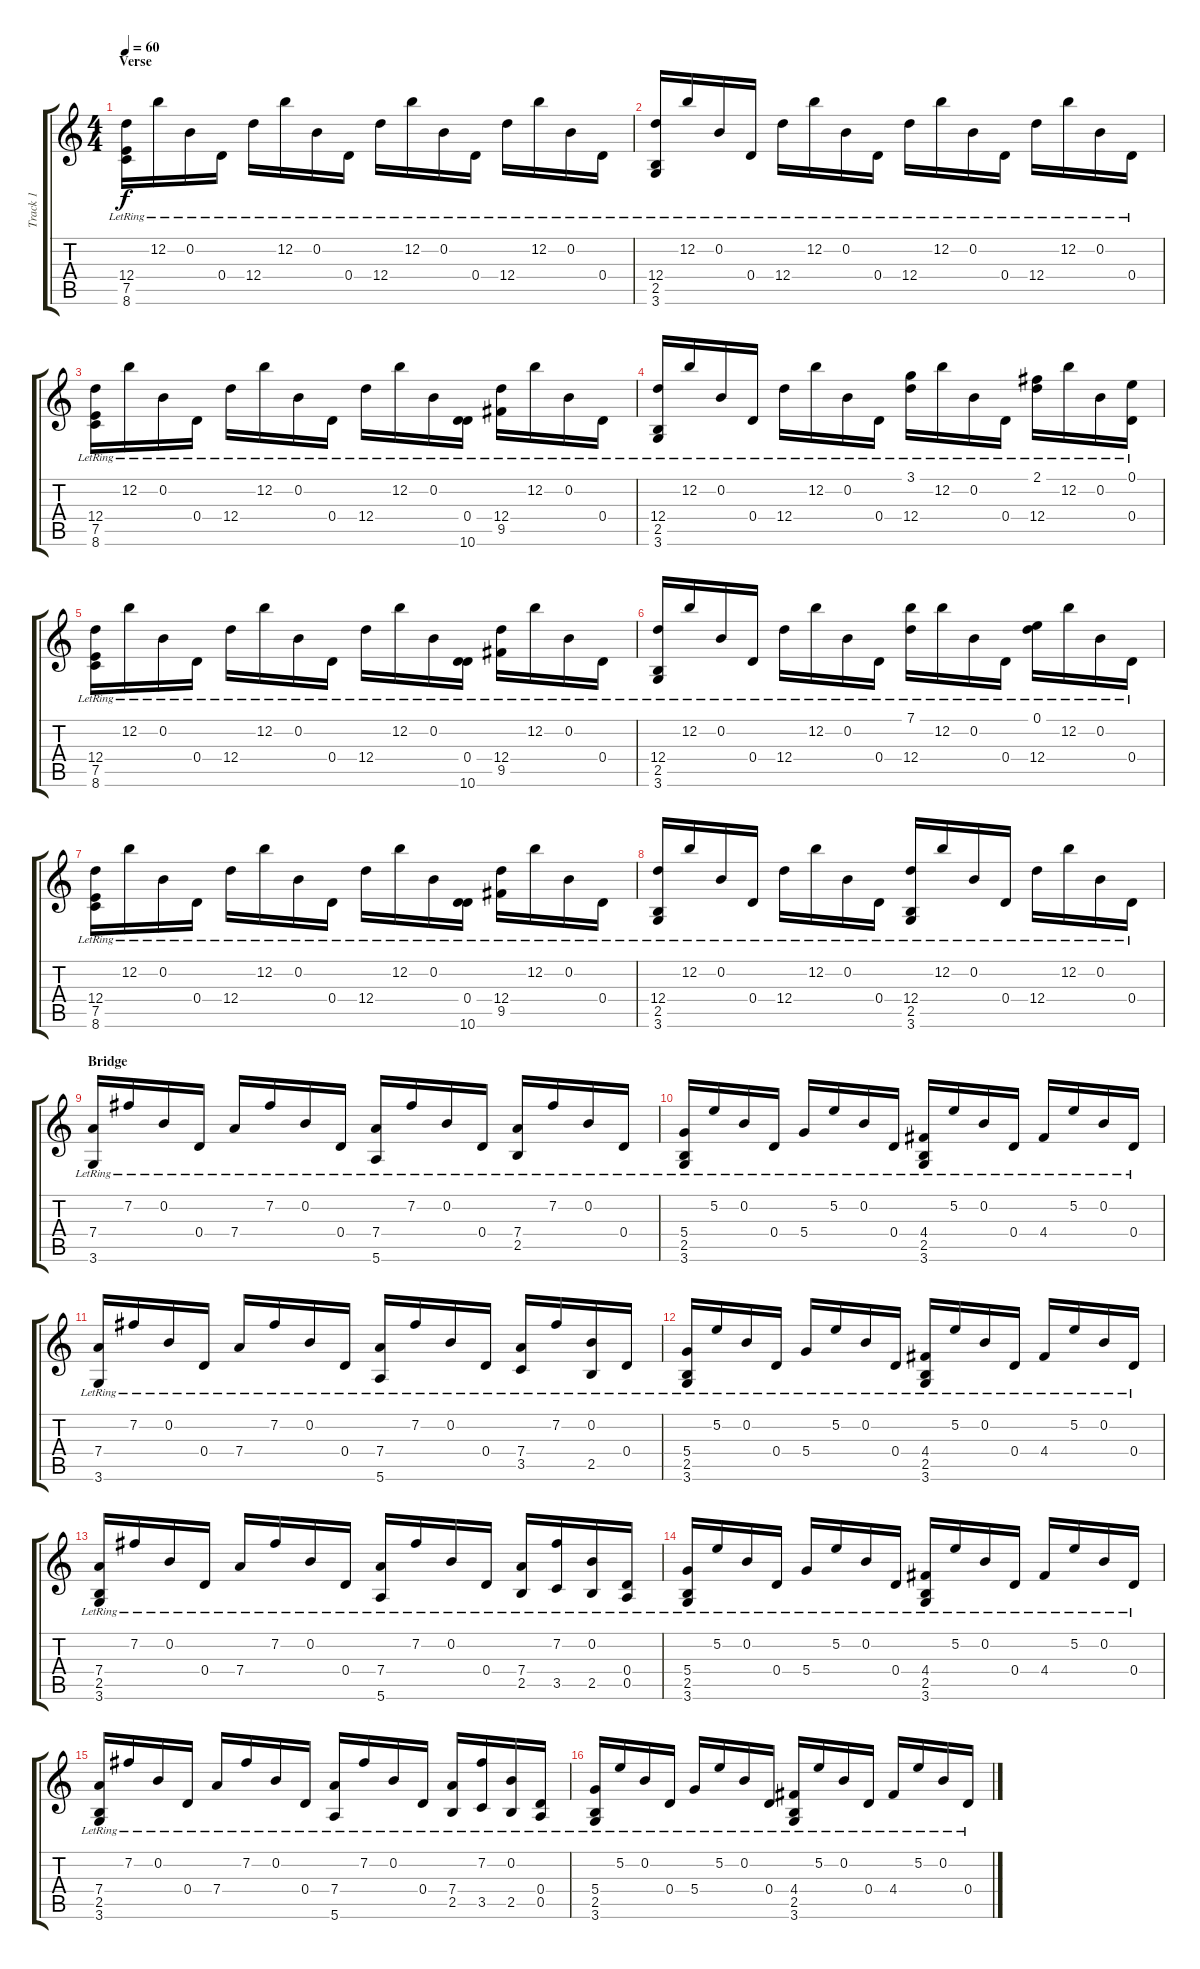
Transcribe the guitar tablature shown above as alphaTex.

\track ("Track 1" "Track 1") {instrument electricguitarclean}
\staff {score tabs}
\tuning (E4 B3 G3 D3 A2 E2) {hide}
\ts (4 4)
\section ("" "Verse")
\tempo 60
\clef g2
\ks c
(12.4{lr} 7.5{lr} 8.6{lr}).16{dy f} 12.2{lr}.16 0.2{lr}.16 0.4{lr}.16 12.4{lr}.16 12.2{lr}.16 0.2{lr}.16 0.4{lr}.16 12.4{lr}.16 12.2{lr}.16 0.2{lr}.16 0.4{lr}.16 12.4{lr}.16 12.2{lr}.16 0.2{lr}.16 0.4{lr}.16 |
(12.4{lr} 2.5{lr} 3.6{lr}).16 12.2{lr}.16 0.2{lr}.16 0.4{lr}.16 12.4{lr}.16 12.2{lr}.16 0.2{lr}.16 0.4{lr}.16 12.4{lr}.16 12.2{lr}.16 0.2{lr}.16 0.4{lr}.16 12.4{lr}.16 12.2{lr}.16 0.2{lr}.16 0.4{lr}.16 |
(12.4{lr} 7.5{lr} 8.6{lr}).16 12.2{lr}.16 0.2{lr}.16 0.4{lr}.16 12.4{lr}.16 12.2{lr}.16 0.2{lr}.16 0.4{lr}.16 12.4{lr}.16 12.2{lr}.16 0.2{lr}.16 (0.4{lr} 10.6{lr}).16 (12.4{lr} 9.5{lr}).16 12.2{lr}.16 0.2{lr}.16 0.4{lr}.16 |
(12.4{lr} 2.5{lr} 3.6{lr}).16 12.2{lr}.16 0.2{lr}.16 0.4{lr}.16 12.4{lr}.16 12.2{lr}.16 0.2{lr}.16 0.4{lr}.16 (3.1{lr} 12.4{lr}).16 12.2{lr}.16 0.2{lr}.16 0.4{lr}.16 (2.1{lr} 12.4{lr}).16 12.2{lr}.16 0.2{lr}.16 (0.1{lr} 0.4{lr}).16 |
(12.4{lr} 7.5{lr} 8.6{lr}).16 12.2{lr}.16 0.2{lr}.16 0.4{lr}.16 12.4{lr}.16 12.2{lr}.16 0.2{lr}.16 0.4{lr}.16 12.4{lr}.16 12.2{lr}.16 0.2{lr}.16 (0.4{lr} 10.6{lr}).16 (12.4{lr} 9.5{lr}).16 12.2{lr}.16 0.2{lr}.16 0.4{lr}.16 |
(12.4{lr} 2.5{lr} 3.6{lr}).16 12.2{lr}.16 0.2{lr}.16 0.4{lr}.16 12.4{lr}.16 12.2{lr}.16 0.2{lr}.16 0.4{lr}.16 (7.1{lr} 12.4{lr}).16 12.2{lr}.16 0.2{lr}.16 0.4{lr}.16 (0.1{lr} 12.4{lr}).16 12.2{lr}.16 0.2{lr}.16 0.4{lr}.16 |
(12.4{lr} 7.5{lr} 8.6{lr}).16 12.2{lr}.16 0.2{lr}.16 0.4{lr}.16 12.4{lr}.16 12.2{lr}.16 0.2{lr}.16 0.4{lr}.16 12.4{lr}.16 12.2{lr}.16 0.2{lr}.16 (0.4{lr} 10.6{lr}).16 (12.4{lr} 9.5{lr}).16 12.2{lr}.16 0.2{lr}.16 0.4{lr}.16 |
(12.4{lr} 2.5{lr} 3.6{lr}).16 12.2{lr}.16 0.2{lr}.16 0.4{lr}.16 12.4{lr}.16 12.2{lr}.16 0.2{lr}.16 0.4{lr}.16 (12.4{lr} 2.5{lr} 3.6{lr}).16 12.2{lr}.16 0.2{lr}.16 0.4{lr}.16 12.4{lr}.16 12.2{lr}.16 0.2{lr}.16 0.4{lr}.16 |
\section ("" "Bridge")
(7.4{lr} 3.6{lr}).16 7.2{lr}.16 0.2{lr}.16 0.4{lr}.16 7.4{lr}.16 7.2{lr}.16 0.2{lr}.16 0.4{lr}.16 (7.4{lr} 5.6{lr}).16 7.2{lr}.16 0.2{lr}.16 0.4{lr}.16 (7.4{lr} 2.5).16 7.2{lr}.16 0.2{lr}.16 0.4{lr}.16 |
(5.4{lr} 2.5 3.6{lr}).16 5.2{lr}.16 0.2{lr}.16 0.4{lr}.16 5.4{lr}.16 5.2{lr}.16 0.2{lr}.16 0.4{lr}.16 (4.4{lr} 2.5 3.6{lr}).16 5.2{lr}.16 0.2{lr}.16 0.4{lr}.16 4.4{lr}.16 5.2{lr}.16 0.2{lr}.16 0.4{lr}.16 |
(7.4{lr} 3.6{lr}).16 7.2{lr}.16 0.2{lr}.16 0.4{lr}.16 7.4{lr}.16 7.2{lr}.16 0.2{lr}.16 0.4{lr}.16 (7.4{lr} 5.6{lr}).16 7.2{lr}.16 0.2{lr}.16 0.4{lr}.16 (7.4{lr} 3.5).16 7.2{lr}.16 (0.2{lr} 2.5).16 0.4{lr}.16 |
(5.4{lr} 2.5 3.6{lr}).16 5.2{lr}.16 0.2{lr}.16 0.4{lr}.16 5.4{lr}.16 5.2{lr}.16 0.2{lr}.16 0.4{lr}.16 (4.4{lr} 2.5 3.6{lr}).16 5.2{lr}.16 0.2{lr}.16 0.4{lr}.16 4.4{lr}.16 5.2{lr}.16 0.2{lr}.16 0.4{lr}.16 |
(7.4{lr} 2.5 3.6{lr}).16 7.2{lr}.16 0.2{lr}.16 0.4{lr}.16 7.4{lr}.16 7.2{lr}.16 0.2{lr}.16 0.4{lr}.16 (7.4{lr} 5.6{lr}).16 7.2{lr}.16 0.2{lr}.16 0.4{lr}.16 (7.4{lr} 2.5).16 (7.2{lr} 3.5).16 (0.2{lr} 2.5).16 (0.4{lr} 0.5).16 |
(5.4{lr} 2.5 3.6{lr}).16 5.2{lr}.16 0.2{lr}.16 0.4{lr}.16 5.4{lr}.16 5.2{lr}.16 0.2{lr}.16 0.4{lr}.16 (4.4{lr} 2.5 3.6{lr}).16 5.2{lr}.16 0.2{lr}.16 0.4{lr}.16 4.4{lr}.16 5.2{lr}.16 0.2{lr}.16 0.4{lr}.16 |
(7.4{lr} 2.5 3.6{lr}).16 7.2{lr}.16 0.2{lr}.16 0.4{lr}.16 7.4{lr}.16 7.2{lr}.16 0.2{lr}.16 0.4{lr}.16 (7.4{lr} 5.6{lr}).16 7.2{lr}.16 0.2{lr}.16 0.4{lr}.16 (7.4{lr} 2.5).16 (7.2{lr} 3.5).16 (0.2{lr} 2.5).16 (0.4{lr} 0.5).16 |
(5.4{lr} 2.5 3.6{lr}).16 5.2{lr}.16 0.2{lr}.16 0.4{lr}.16 5.4{lr}.16 5.2{lr}.16 0.2{lr}.16 0.4{lr}.16 (4.4{lr} 2.5 3.6{lr}).16 5.2{lr}.16 0.2{lr}.16 0.4{lr}.16 4.4{lr}.16 5.2{lr}.16 0.2{lr}.16 0.4{lr}.16
